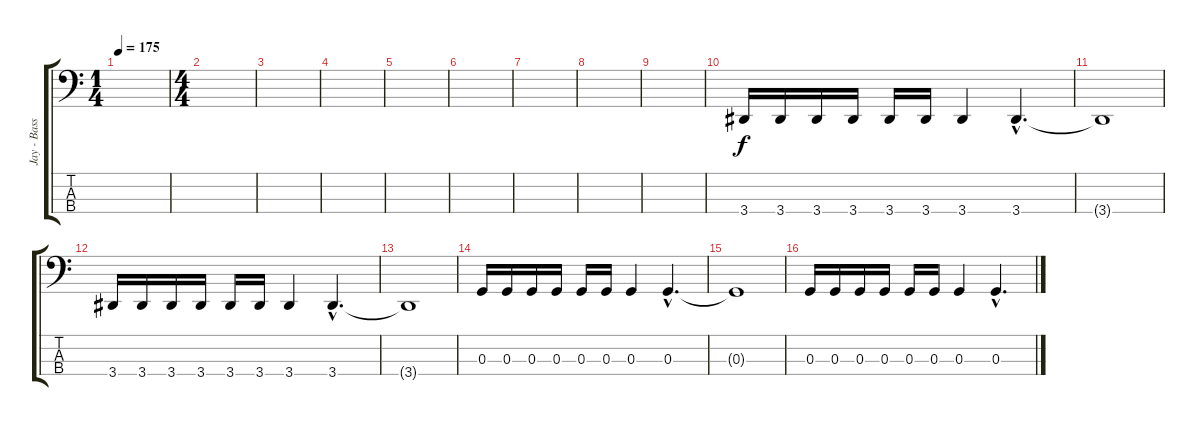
\track ("Jay - Bass" "Jay - Bass") {instrument electricbasspick}
\staff {score tabs}
\tuning (F2 C2 G1 C1) {hide}
\ts (1 4)
\tempo 175
\clef f4
\ks c
|
\ts (4 4)
|
|
|
|
|
|
|
|
3.4.16 3.4.16 3.4.16 3.4.16 3.4.16 3.4.16 3.4.4 3.4{hac}.4{d} |
3.4{t}.1 |
3.4.16 3.4.16 3.4.16 3.4.16 3.4.16 3.4.16 3.4.4 3.4{hac}.4{d} |
3.4{t}.1 |
0.3.16 0.3.16 0.3.16 0.3.16 0.3.16 0.3.16 0.3.4 0.3{hac}.4{d} |
0.3{t}.1 |
0.3.16 0.3.16 0.3.16 0.3.16 0.3.16 0.3.16 0.3.4 0.3{hac}.4{d}
